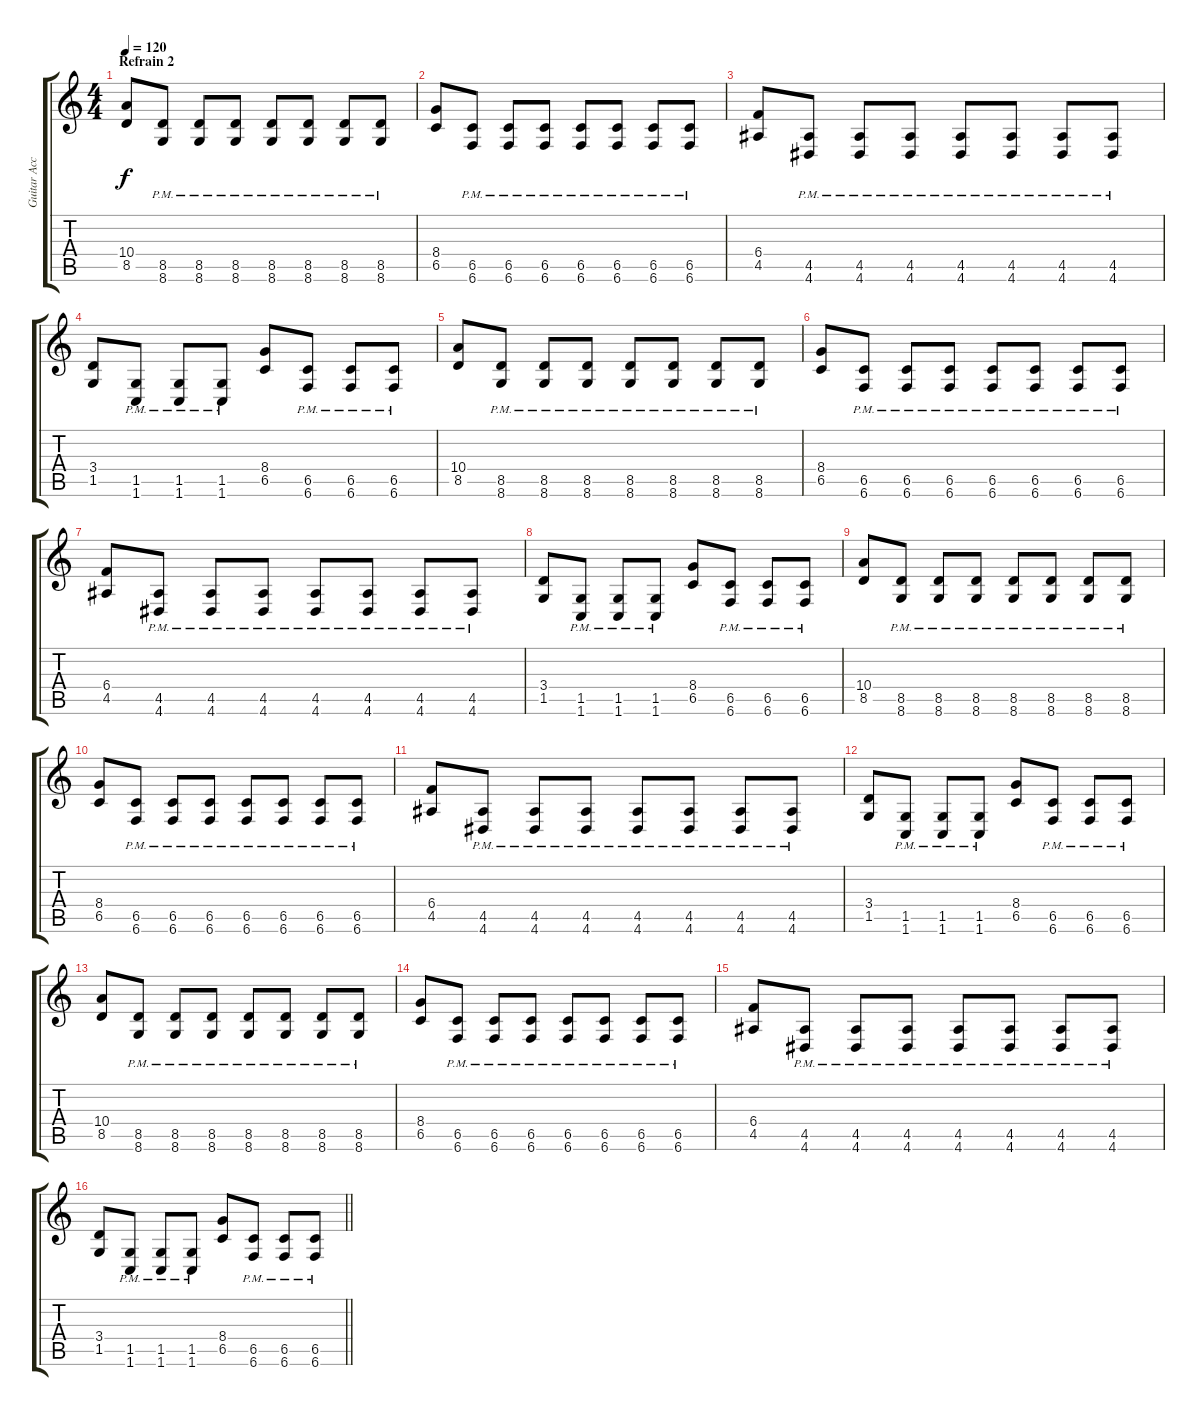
\track ("Guitar Accords" "Guitar Acc") {instrument distortionguitar}
\staff {score tabs}
\tuning (Db4 Ab3 E3 B2 Gb2 B1) {hide}
\ts (4 4)
\section ("" "Refrain 2")
\tempo 120
\clef g2
\ks c
(10.4 8.5).8{dy f} (8.5{pm} 8.6{pm}).8 (8.5{pm} 8.6{pm}).8 (8.5{pm} 8.6{pm}).8 (8.5{pm} 8.6{pm}).8 (8.5{pm} 8.6{pm}).8 (8.5{pm} 8.6{pm}).8 (8.5{pm} 8.6{pm}).8 |
(8.4 6.5).8 (6.5{pm} 6.6{pm}).8 (6.5{pm} 6.6{pm}).8 (6.5{pm} 6.6{pm}).8 (6.5{pm} 6.6{pm}).8 (6.5{pm} 6.6{pm}).8 (6.5{pm} 6.6{pm}).8 (6.5{pm} 6.6{pm}).8 |
(6.4 4.5).8 (4.5{pm} 4.6{pm}).8 (4.5{pm} 4.6{pm}).8 (4.5{pm} 4.6{pm}).8 (4.5{pm} 4.6{pm}).8 (4.5{pm} 4.6{pm}).8 (4.5{pm} 4.6{pm}).8 (4.5{pm} 4.6{pm}).8 |
(3.4 1.5).8 (1.5{pm} 1.6{pm}).8 (1.5{pm} 1.6{pm}).8 (1.5{pm} 1.6{pm}).8 (8.4 6.5).8 (6.5{pm} 6.6{pm}).8 (6.5{pm} 6.6{pm}).8 (6.5{pm} 6.6{pm}).8 |
(10.4 8.5).8 (8.5{pm} 8.6{pm}).8 (8.5{pm} 8.6{pm}).8 (8.5{pm} 8.6{pm}).8 (8.5{pm} 8.6{pm}).8 (8.5{pm} 8.6{pm}).8 (8.5{pm} 8.6{pm}).8 (8.5{pm} 8.6{pm}).8 |
(8.4 6.5).8 (6.5{pm} 6.6{pm}).8 (6.5{pm} 6.6{pm}).8 (6.5{pm} 6.6{pm}).8 (6.5{pm} 6.6{pm}).8 (6.5{pm} 6.6{pm}).8 (6.5{pm} 6.6{pm}).8 (6.5{pm} 6.6{pm}).8 |
(6.4 4.5).8 (4.5{pm} 4.6{pm}).8 (4.5{pm} 4.6{pm}).8 (4.5{pm} 4.6{pm}).8 (4.5{pm} 4.6{pm}).8 (4.5{pm} 4.6{pm}).8 (4.5{pm} 4.6{pm}).8 (4.5{pm} 4.6{pm}).8 |
(3.4 1.5).8 (1.5{pm} 1.6{pm}).8 (1.5{pm} 1.6{pm}).8 (1.5{pm} 1.6{pm}).8 (8.4 6.5).8 (6.5{pm} 6.6{pm}).8 (6.5{pm} 6.6{pm}).8 (6.5{pm} 6.6{pm}).8 |
(10.4 8.5).8 (8.5{pm} 8.6{pm}).8 (8.5{pm} 8.6{pm}).8 (8.5{pm} 8.6{pm}).8 (8.5{pm} 8.6{pm}).8 (8.5{pm} 8.6{pm}).8 (8.5{pm} 8.6{pm}).8 (8.5{pm} 8.6{pm}).8 |
(8.4 6.5).8 (6.5{pm} 6.6{pm}).8 (6.5{pm} 6.6{pm}).8 (6.5{pm} 6.6{pm}).8 (6.5{pm} 6.6{pm}).8 (6.5{pm} 6.6{pm}).8 (6.5{pm} 6.6{pm}).8 (6.5{pm} 6.6{pm}).8 |
(6.4 4.5).8 (4.5{pm} 4.6{pm}).8 (4.5{pm} 4.6{pm}).8 (4.5{pm} 4.6{pm}).8 (4.5{pm} 4.6{pm}).8 (4.5{pm} 4.6{pm}).8 (4.5{pm} 4.6{pm}).8 (4.5{pm} 4.6{pm}).8 |
(3.4 1.5).8 (1.5{pm} 1.6{pm}).8 (1.5{pm} 1.6{pm}).8 (1.5{pm} 1.6{pm}).8 (8.4 6.5).8 (6.5{pm} 6.6{pm}).8 (6.5{pm} 6.6{pm}).8 (6.5{pm} 6.6{pm}).8 |
(10.4 8.5).8 (8.5{pm} 8.6{pm}).8 (8.5{pm} 8.6{pm}).8 (8.5{pm} 8.6{pm}).8 (8.5{pm} 8.6{pm}).8 (8.5{pm} 8.6{pm}).8 (8.5{pm} 8.6{pm}).8 (8.5{pm} 8.6{pm}).8 |
(8.4 6.5).8 (6.5{pm} 6.6{pm}).8 (6.5{pm} 6.6{pm}).8 (6.5{pm} 6.6{pm}).8 (6.5{pm} 6.6{pm}).8 (6.5{pm} 6.6{pm}).8 (6.5{pm} 6.6{pm}).8 (6.5{pm} 6.6{pm}).8 |
(6.4 4.5).8 (4.5{pm} 4.6{pm}).8 (4.5{pm} 4.6{pm}).8 (4.5{pm} 4.6{pm}).8 (4.5{pm} 4.6{pm}).8 (4.5{pm} 4.6{pm}).8 (4.5{pm} 4.6{pm}).8 (4.5{pm} 4.6{pm}).8 |
\barLineRight lightlight
(3.4 1.5).8 (1.5{pm} 1.6{pm}).8 (1.5{pm} 1.6{pm}).8 (1.5{pm} 1.6{pm}).8 (8.4 6.5).8 (6.5{pm} 6.6{pm}).8 (6.5{pm} 6.6{pm}).8 (6.5{pm} 6.6{pm}).8
